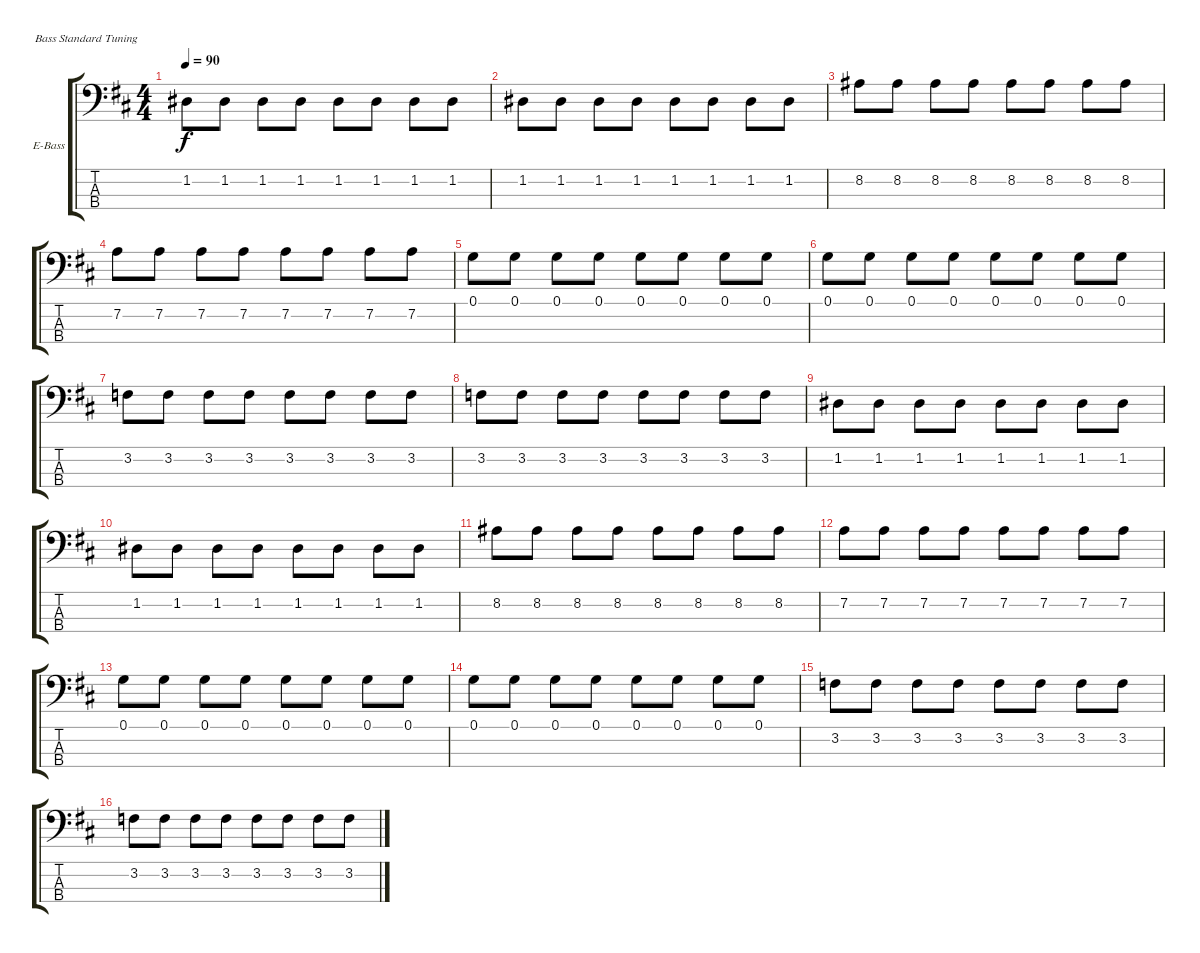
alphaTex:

\defaultSystemsLayout 4
\bracketExtendMode groupsimilarinstruments
\firstSystemTrackNameOrientation horizontal
\otherSystemsTrackNameOrientation horizontal
\track ("Electric Bass" "E-Bass") {instrument electricbassfinger}
\staff {score tabs}
\tuning (G2 D2 A1 E1)
\ts (4 4)
\tempo 90
\clef f4
\scale
0.333333
\ks d
1.2.8{dy f} 1.2.8 1.2.8 1.2.8 1.2.8 1.2.8 1.2.8 1.2.8 |
\scale
0.333333 1.2.8 1.2.8 1.2.8 1.2.8 1.2.8 1.2.8 1.2.8 1.2.8 |
\scale
0.333333 8.2.8 8.2.8 8.2.8 8.2.8 8.2.8 8.2.8 8.2.8 8.2.8 |
\scale
0.333333 7.2.8 7.2.8 7.2.8 7.2.8 7.2.8 7.2.8 7.2.8 7.2.8 |
\scale
0.333333 0.1.8 0.1.8 0.1.8 0.1.8 0.1.8 0.1.8 0.1.8 0.1.8 |
\scale
0.333333 0.1.8 0.1.8 0.1.8 0.1.8 0.1.8 0.1.8 0.1.8 0.1.8 |
\scale
0.333333 3.2.8 3.2.8 3.2.8 3.2.8 3.2.8 3.2.8 3.2.8 3.2.8 |
\scale
0.333333 3.2.8 3.2.8 3.2.8 3.2.8 3.2.8 3.2.8 3.2.8 3.2.8 |
\scale
0.333333 1.2.8 1.2.8 1.2.8 1.2.8 1.2.8 1.2.8 1.2.8 1.2.8 |
\scale
0.333333 1.2.8 1.2.8 1.2.8 1.2.8 1.2.8 1.2.8 1.2.8 1.2.8 |
\scale
0.333333 8.2.8 8.2.8 8.2.8 8.2.8 8.2.8 8.2.8 8.2.8 8.2.8 |
\scale
0.333333 7.2.8 7.2.8 7.2.8 7.2.8 7.2.8 7.2.8 7.2.8 7.2.8 |
\scale
0.333333 0.1.8 0.1.8 0.1.8 0.1.8 0.1.8 0.1.8 0.1.8 0.1.8 |
\scale
0.333333 0.1.8 0.1.8 0.1.8 0.1.8 0.1.8 0.1.8 0.1.8 0.1.8 |
\scale
0.333333 3.2.8 3.2.8 3.2.8 3.2.8 3.2.8 3.2.8 3.2.8 3.2.8 |
\scale
0.333333 3.2.8 3.2.8 3.2.8 3.2.8 3.2.8 3.2.8 3.2.8 3.2.8
